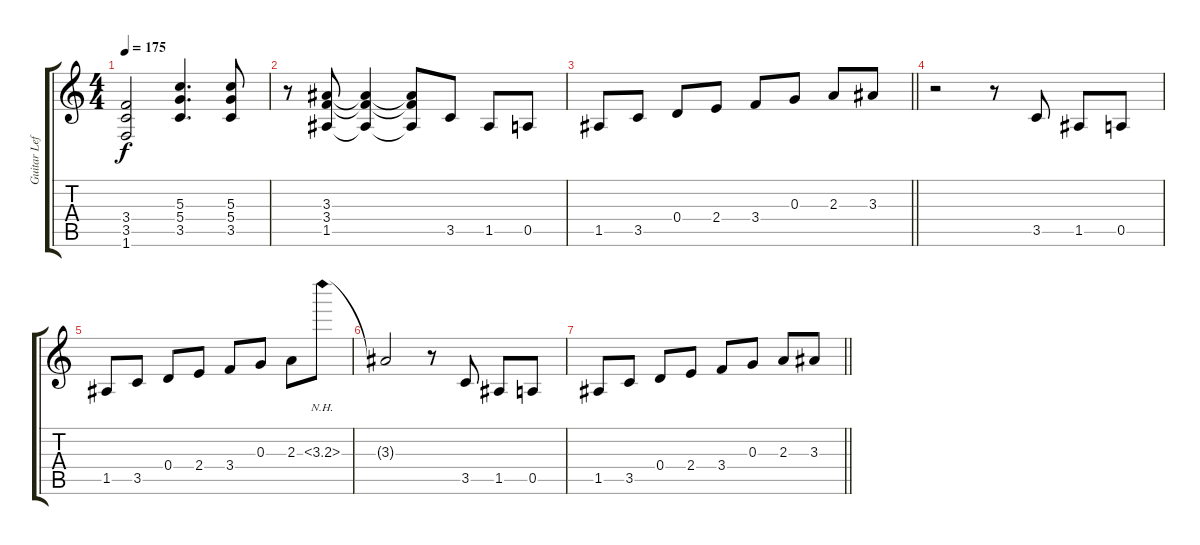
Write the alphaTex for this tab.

\track ("Guitar Left" "Guitar Lef") {instrument overdrivenguitar}
\staff {score tabs}
\tuning (E4 B3 G3 D3 A2 E2) {hide}
\ts (4 4)
\tempo 175
\clef g2
\ks c
(3.4 3.5 1.6).2{dy f} (5.3 5.4 3.5).4{d} (5.3 5.4 3.5).8 |
r.8 (3.3 3.4 1.5).8 (3.3{t} 3.4{t} 1.5{t}).4 (3.3{t} 3.4{t} 1.5{t}).8 3.5.8 1.5.8 0.5.8 |
\barLineRight lightlight
1.5.8 3.5.8 0.4.8 2.4.8 3.4.8 0.3.8 2.3.8 3.3.8 |
r.2 r.8 3.5.8 1.5.8 0.5.8 |
1.5.8 3.5.8 0.4.8 2.4.8 3.4.8 0.3.8 2.3.8 3.3{nh}.8 |
3.3{t}.2 r.8 3.5.8 1.5.8 0.5.8 |
\barLineRight lightlight
1.5.8 3.5.8 0.4.8 2.4.8 3.4.8 0.3.8 2.3.8 3.3.8
